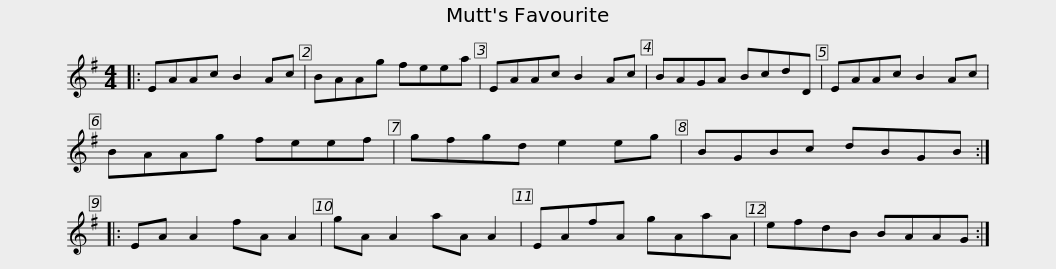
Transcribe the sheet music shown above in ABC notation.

X:1
L:1/8
M:4/4
I:linebreak $
K:G
V:1 treble
V:1
|: EAAc B2 Ac | BAAg feea | EAAc B2 Ac | BAGA BcdD | EAAc B2 Ac |$ %5
 BAAg feef | gfgd e2 eg | BGBc dBGB :: EA A2 fA A2 | gA A2 aA A2 | %10
 EAfA gAaA |$ efdB BAAG :| %12
